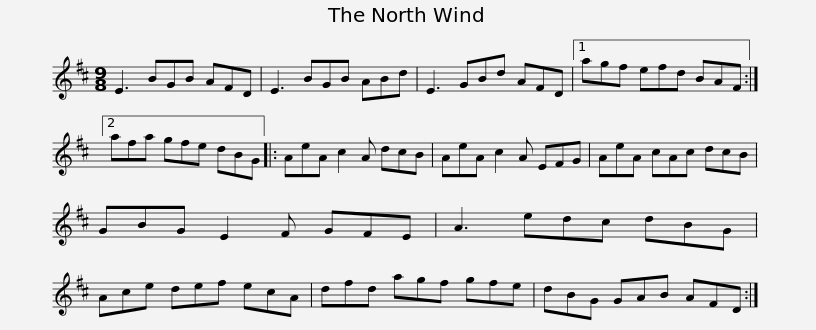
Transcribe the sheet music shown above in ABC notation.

X:1
L:1/8
M:9/8
I:linebreak $
K:D
V:1 treble
V:1
 E3 BGB AFD | E3 BGB ABd | E3 GBd AFD |1 agf efd BAF :|2 afa gfe dBG |:$ %5
 AeA c2 A dcB | AeA c2 A EFG | AeA cAc dcB | GBG E2 F GFE | A3 edc dBG |$ %10
 Ace def ecA | dfd agf gfe | dBG GAB AFD :| %13
